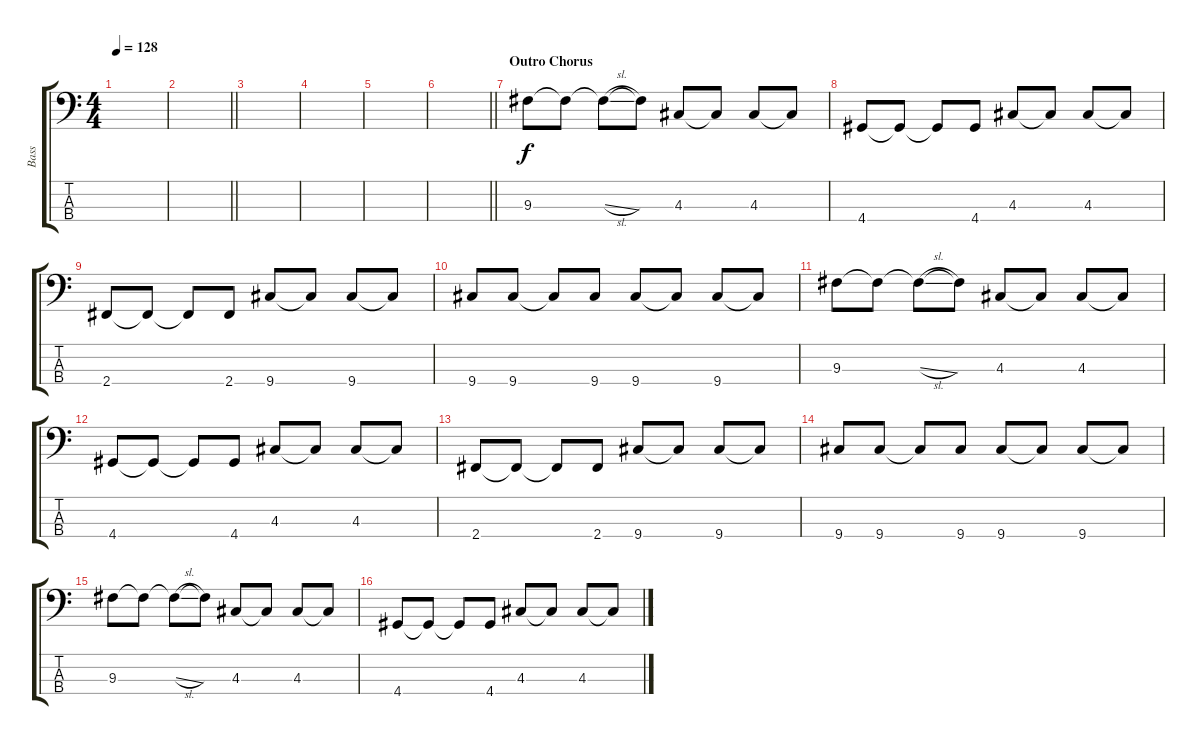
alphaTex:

\track ("Bass" "Bass") {instrument electricbassfinger}
\staff {score tabs}
\tuning (G2 D2 A1 E1) {hide}
\ts (4 4)
\tempo 128
\clef f4
\ks c
|
\barLineRight lightlight
|
|
|
|
\barLineRight lightlight
|
\section ("" "Outro Chorus")
9.3.8 9.3{t}.8 9.3{sl t}.8 9.3{t}.8 4.3.8 4.3{t}.8 4.3.8 4.3{t}.8 |
4.4.8 4.4{t}.8 4.4{t}.8 4.4.8 4.3.8 4.3{t}.8 4.3.8 4.3{t}.8 |
2.4.8 2.4{t}.8 2.4{t}.8 2.4.8 9.4.8 9.4{t}.8 9.4.8 9.4{t}.8 |
9.4.8 9.4.8 9.4{t}.8 9.4.8 9.4.8 9.4{t}.8 9.4.8 9.4{t}.8 |
9.3.8 9.3{t}.8 9.3{sl t}.8 9.3{t}.8 4.3.8 4.3{t}.8 4.3.8 4.3{t}.8 |
4.4.8 4.4{t}.8 4.4{t}.8 4.4.8 4.3.8 4.3{t}.8 4.3.8 4.3{t}.8 |
2.4.8 2.4{t}.8 2.4{t}.8 2.4.8 9.4.8 9.4{t}.8 9.4.8 9.4{t}.8 |
9.4.8 9.4.8 9.4{t}.8 9.4.8 9.4.8 9.4{t}.8 9.4.8 9.4{t}.8 |
9.3.8 9.3{t}.8 9.3{sl t}.8 9.3{t}.8 4.3.8 4.3{t}.8 4.3.8 4.3{t}.8 |
4.4.8 4.4{t}.8 4.4{t}.8 4.4.8 4.3.8 4.3{t}.8 4.3.8 4.3{t}.8
